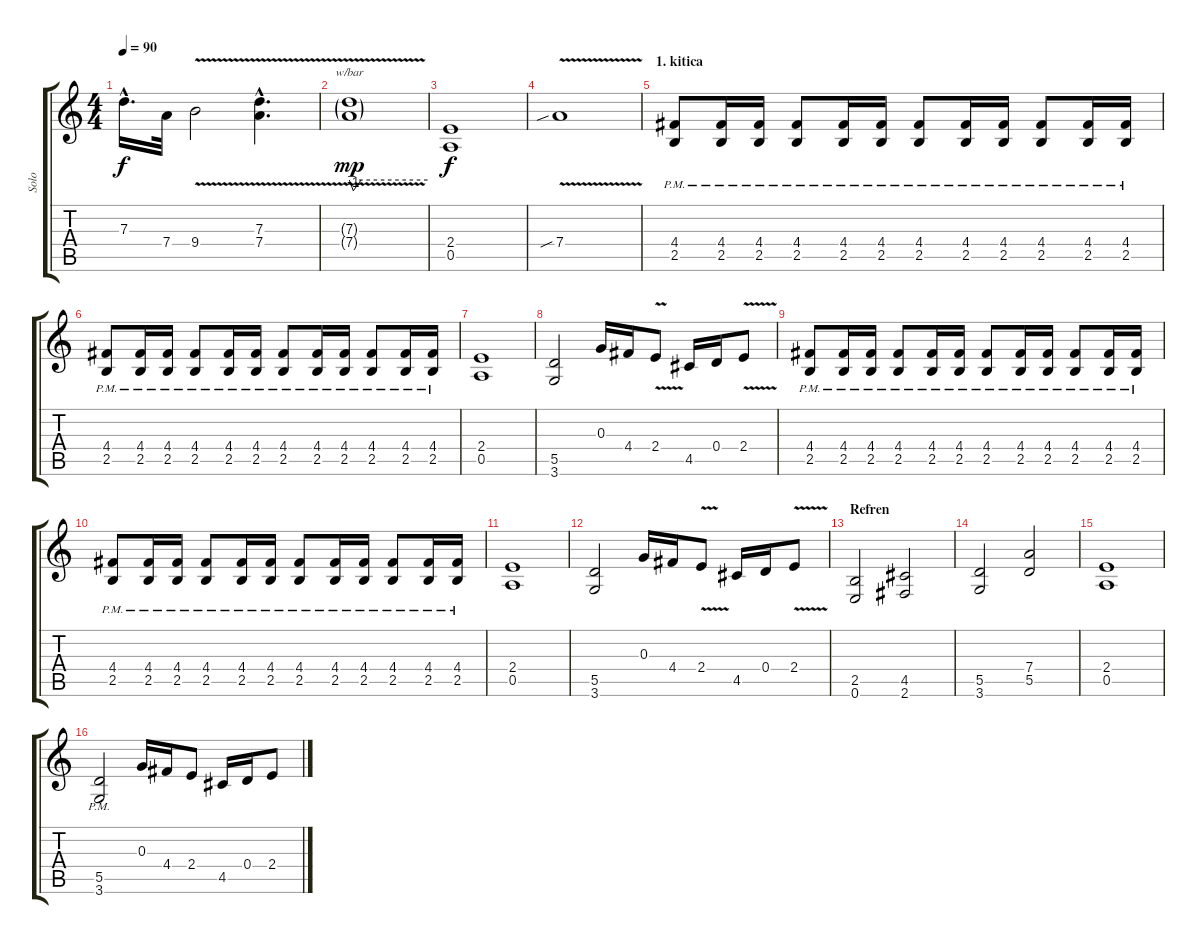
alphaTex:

\track ("Solo" "Solo") {instrument distortionguitar}
\staff {score tabs}
\tuning (E4 B3 G3 D3 A2 E2) {hide}
\ts (4 4)
\tempo 90
\clef g2
\ks c
7.3{hac}.16{d dy f} 7.4.32 9.4{v}.2 (7.3{v hac} 7.4{v hac}).4{d} |
(7.3{v g} 7.4{v g}).1{tbe (custom default 0 0 3 -4 9 0 60 0) dy mp} |
(2.4 0.5).1{dy f} |
7.4{v sib}.1 |
\section ("" "1. kitica")
(4.4{pm} 2.5{pm}).8 (4.4{pm} 2.5{pm}).16 (4.4{pm} 2.5{pm}).16 (4.4{pm} 2.5{pm}).8 (4.4{pm} 2.5{pm}).16 (4.4{pm} 2.5{pm}).16 (4.4{pm} 2.5{pm}).8 (4.4{pm} 2.5{pm}).16 (4.4{pm} 2.5{pm}).16 (4.4{pm} 2.5{pm}).8 (4.4{pm} 2.5{pm}).16 (4.4{pm} 2.5{pm}).16 |
(4.4{pm} 2.5{pm}).8 (4.4{pm} 2.5{pm}).16 (4.4{pm} 2.5{pm}).16 (4.4{pm} 2.5{pm}).8 (4.4{pm} 2.5{pm}).16 (4.4{pm} 2.5{pm}).16 (4.4{pm} 2.5{pm}).8 (4.4{pm} 2.5{pm}).16 (4.4{pm} 2.5{pm}).16 (4.4{pm} 2.5{pm}).8 (4.4{pm} 2.5{pm}).16 (4.4{pm} 2.5{pm}).16 |
(2.4 0.5).1 |
(5.5 3.6).2 0.3.16 4.4.16 2.4{v}.8 4.5.16 0.4.16 2.4{v}.8 |
(4.4{pm} 2.5{pm}).8 (4.4{pm} 2.5{pm}).16 (4.4{pm} 2.5{pm}).16 (4.4{pm} 2.5{pm}).8 (4.4{pm} 2.5{pm}).16 (4.4{pm} 2.5{pm}).16 (4.4{pm} 2.5{pm}).8 (4.4{pm} 2.5{pm}).16 (4.4{pm} 2.5{pm}).16 (4.4{pm} 2.5{pm}).8 (4.4{pm} 2.5{pm}).16 (4.4{pm} 2.5{pm}).16 |
(4.4{pm} 2.5{pm}).8 (4.4{pm} 2.5{pm}).16 (4.4{pm} 2.5{pm}).16 (4.4{pm} 2.5{pm}).8 (4.4{pm} 2.5{pm}).16 (4.4{pm} 2.5{pm}).16 (4.4{pm} 2.5{pm}).8 (4.4{pm} 2.5{pm}).16 (4.4{pm} 2.5{pm}).16 (4.4{pm} 2.5{pm}).8 (4.4{pm} 2.5{pm}).16 (4.4{pm} 2.5{pm}).16 |
(2.4 0.5).1 |
(5.5 3.6).2 0.3.16 4.4.16 2.4{v}.8 4.5.16 0.4.16 2.4{v}.8 |
\section ("" "Refren")
(2.5 0.6).2 (4.5 2.6).2 |
(5.5 3.6).2 (7.4 5.5).2 |
(2.4 0.5).1 |
(5.5{pm} 3.6{pm}).2 0.3.16 4.4.16 2.4.8 4.5.16 0.4.16 2.4.8
